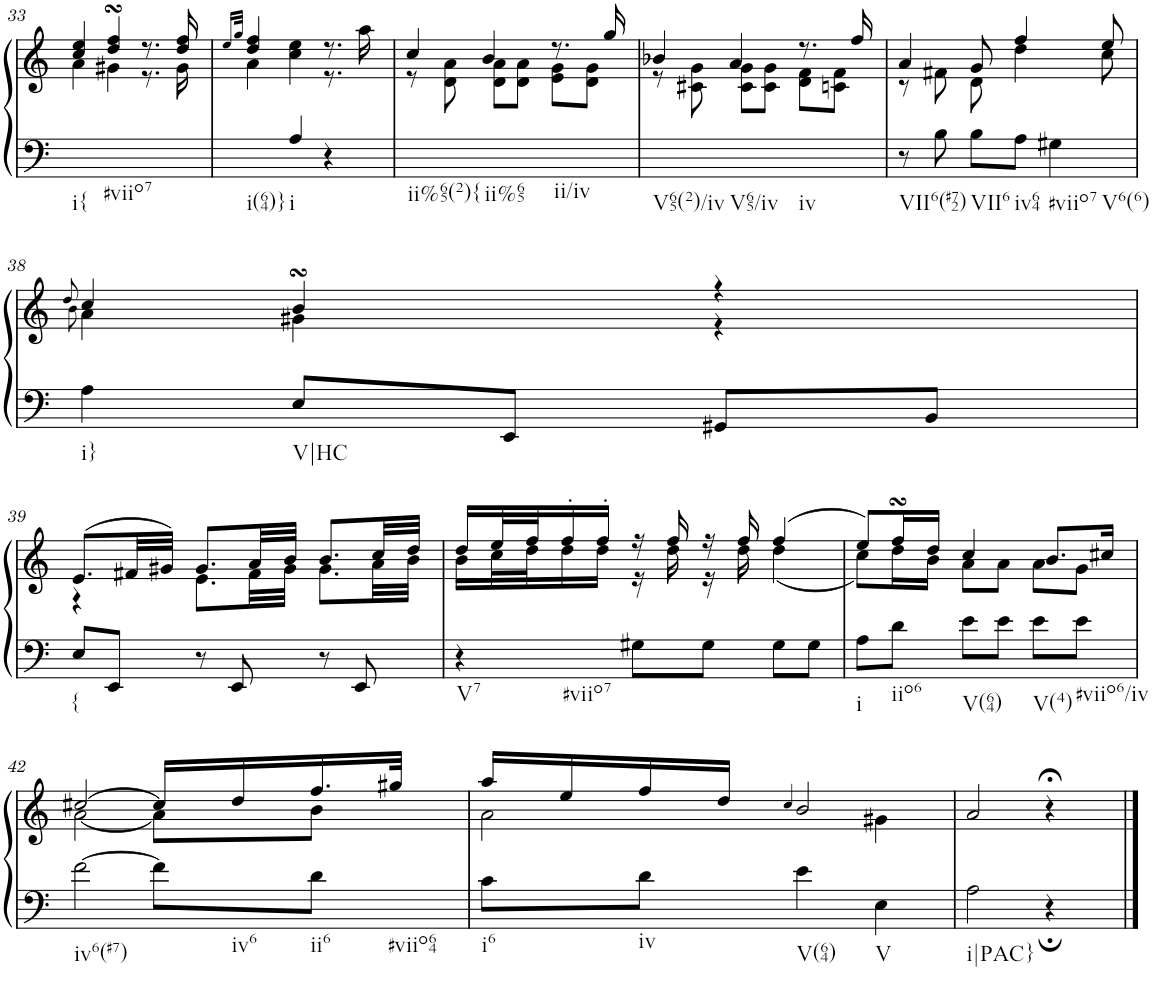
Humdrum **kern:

**kern	**kern
*part1	*part1
*staff2	*staff1
*I"unbenannt1	*
!!LO:PB:g=z
*clefF4	*clefG2
*k[]	*k[]
*M3/4	*M3/4
=33	=33
*	*^
!LO:TX:b:t=i{	!	!
!LO:TX:b:t=#viio7	!	!
2ryy	4cc/ 4ee/	4a\
.	4dd/sSSS 4ff/sSSS	4g#X\
4ryy	8.r	8.r
.	16dd/ 16ff/	16g#\
=34	=34	=34
.	16qee/LL	.
.	32qgg/JJk	.
!LO:TX:b:t=i(64)}	!	!
4ryy	4dd/ 4ff/	4a\
!LO:TX:b:t=i	!	!
4A/	4cc\ 4ee\	4ryy
4r	8.r	8.r
.	16aa\	16ryy
=35	=35	=35
!LO:TX:b:t=ii%65(2){	!	!
!LO:TX:b:t=ii%65	!	!
2ryy	4cc/	8r
.	.	8d\ 8a\
.	4b/	8d\ 8a\L
.	.	8d\ 8a\J
!LO:TX:b:t=ii/iv	!	!
4ryy	8.r	8e\ 8g\L
.	.	8d\ 8g\J
.	16gg/	.
=36	=36	=36
!LO:TX:b:t=V65(2)/iv	!	!
!LO:TX:b:t=V65/iv	!	!
2ryy	4b-X/	8r
.	.	8c#X\ 8g\
.	4a/	8c#\ 8g\L
.	.	8c#\ 8g\J
!LO:TX:b:t=iv	!	!
4ryy	8.r	8d\ 8f\L
.	.	8cn\ 8f\J
.	16ff/	.
=37	=37	=37
!LO:TX:b:t=VII6(#72)	!	!
8r	4a/	8r
8B\	.	8f#X\
!LO:TX:b:t=VII6	!	!
8B\L	8g/	8d\
!LO:TX:b:t=iv64	!	!
8A\J	4ff/	4dd\
!LO:TX:b:t=#viio7	!	!
!LO:TX:b:t=V6(6)	!	!
4G#X\	.	.
.	8ee/	8cc\
!!LO:LB:g=z	!!
=38	=38	=38
.	8qdd/	8qb\
!LO:TX:b:t=i}	!	!
4A\	4cc/	4a\
!LO:TX:b:t=V|HC	!	!
8E/L	4bsSsS/	4g#X\
8EE/J	.	.
8GG#X/L	4r	4r
8BB/J	.	.
!!LO:LB:g=z	!!
=39	=39	=39
!LO:TX:b:t={	!	!
8E/L	(8.e/L	4r
8EE/J	.	.
.	32f#X/LL	.
.	32g#X/JJJ)	.
8r	8.g#/L	8.e\L
8EE/	.	.
.	32a/LL	32f#\LL
.	32b/JJJ	32g#\JJJ
8r	8.b/L	8.g#\L
8EE/	.	.
.	32cc/LL	32a\LL
.	32dd/JJJ	32b\JJJ
=40	=40	=40
!LO:TX:b:t=V7	!	!
!LO:TX:b:t=#viio7	!	!
4r	16dd/LL	16b\LL
.	32ee/L	32cc\L
.	32ff/J	32dd\J
.	16ff'/	16dd\
.	16ff'/JJ	16dd\JJ
8G#X\L	16r	16r
.	16ff/	16dd\
8G#\J	16r	16r
.	16ff/	16dd\
8G#\L	(4ff/	(4dd\
8G#\J	.	.
=41	=41	=41
!LO:TX:b:t=i	!	!
8A\L	8ee/L)	8cc\L)
!LO:TX:b:t=iio6	!	!
8d\J	16ffsSSs/L	16dd\L
.	16dd/JJ	16b\JJ
!LO:TX:b:t=V(64)	!	!
8e\L	4cc/	8a\L
8e\J	.	8a\J
!LO:TX:b:t=V(4)	!	!
8e\L	8.b/L	8a\L
!LO:TX:b:t=#viio6/iv	!	!
8e\J	.	8g\J
.	16cc#X/Jk	.
!!LO:LB:g=z	!!
=42	=42	=42
!LO:TX:b:t=iv6(#7)	!	!
[2f\	[2cc#X/	[2a\
!LO:TX:b:t=iv6	!	!
8f\L]	16cc#/LL]	8a\L]
.	16dd/	.
!LO:TX:b:t=ii6	!	!
!LO:TX:b:t=#viio64	!	!
8d\J	16.ff/	8b\J
.	32gg#X/JJk	.
=43	=43	=43
!LO:TX:b:t=i6	!	!
8c\L	16aa/LL	2a\
.	16ee/	.
!LO:TX:b:t=iv	!	!
8d\J	16ff/	.
.	16dd/JJ	.
.	4qcc/	.
!LO:TX:b:t=V(64)	!	!
4e\	2b/	.
!LO:TX:b:t=V	!	!
4E\	.	4g#X\
=44	=44	=44
!LO:TX:b:t=i|PAC}	!	!
*	*v	*v
2A\	2a/
4r;	4r;<
==	==
*-	*-
